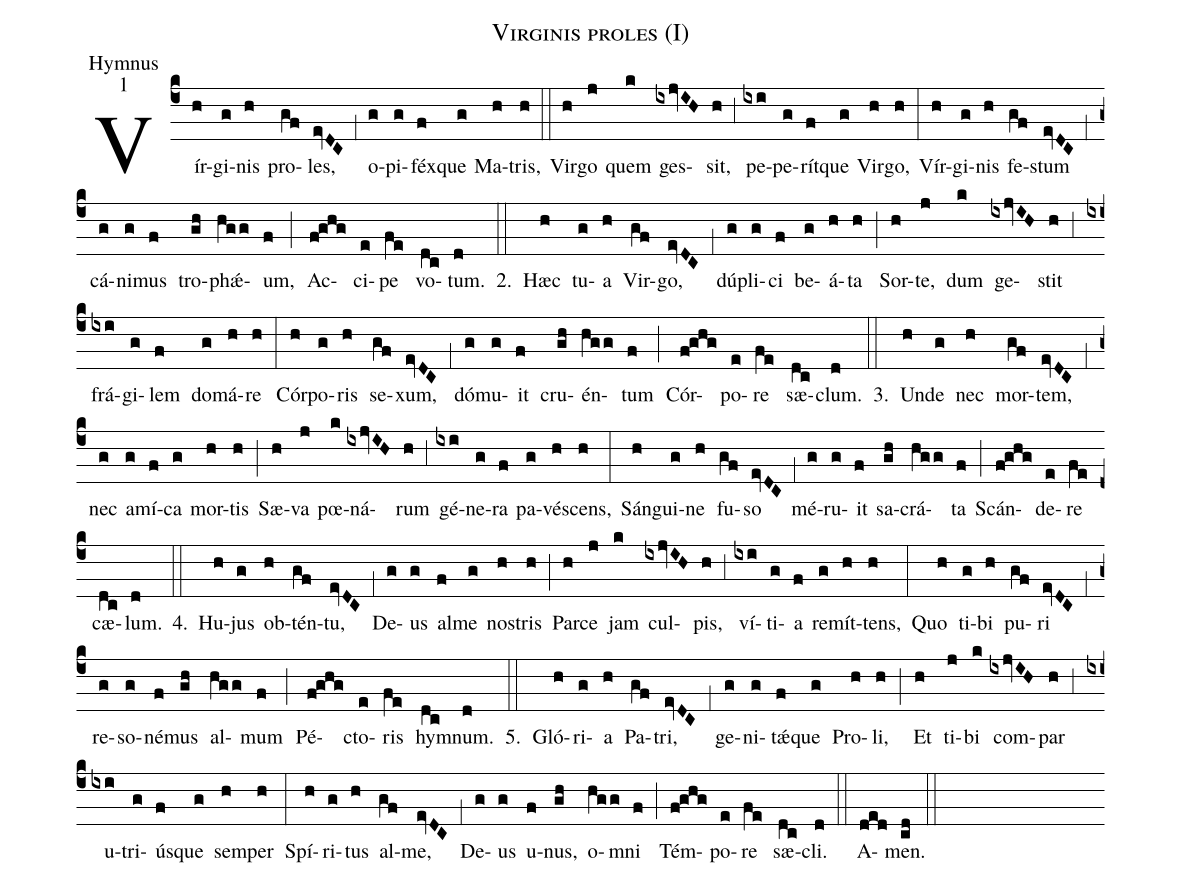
name:Virginis proles (I);
office-part:Hymnus;
mode:1;
%%
(c4) Vír(h)gi(g)nis(h) pro(gf)les,(evDC) (,1) o(g)pi(g)féx(f)que(g) Ma(h)tris,(h) (::)
Vir(h)go(j) quem(k) ges(ixjvIH)sit,(h) (,3) pe(ixi)pe(g)rít(f)que(g) Vir(h)go,(h) (:)
Vír(h)gi(g)nis(h) fe(gf)stum(evDC) (,1) cá(g)ni(g)mus(f) tro(gh)ph<sp>'ae</sp>(hgg)um,(f) (;) Ac(f!ghg)ci(e)pe(fe) vo(dc)tum.(d) 2.(::) Hæc(h) tu(g)a(h) Vir(gf)go,(evDC) (,1) dú(g)pli(g)ci(f) be(g)á(h)ta(h) (;) Sor(h)te,(j) dum(k) ge(ixjvIH)stit(h) (,3) frá(ixi)gi(g)lem(f) do(g)má(h)re(h) (:)
Cór(h)po(g)ris(h) se(gf)xum,(evDC) (,1) dó(g)mu(g)it(f) cru(gh)én(hgg)tum(f) (;) Cór(f!ghg)po(e)re(fe) sæ(dc)clum.(d) 3.(::) Un(h)de(g) nec(h) mor(gf)tem,(evDC) (,1) nec(g) a(g)mí(f)ca(g) mor(h)tis(h) (;) Sæ(h)va(j) pœ(k)ná(ixjvIH)rum(h) (,3) gé(ixi)ne(g)ra(f) pa(g)vé(h)scens,(h) (:)
Sán(h)gui(g)ne(h) fu(gf)so(evDC) (,1) mé(g)ru(g)it(f) sa(gh)crá(hgg)ta(f) (;) Scán(f!ghg)de(e)re(fe) cæ(dc)lum.(d) 4.(::) Hu(h)jus(g) ob(h)tén(gf)tu,(evDC) (,1) De(g)us(g) al(f)me(g) no(h)stris(h) (;) Par(h)ce(j) jam(k) cul(ixjvIH)pis,(h) (,3) ví(ixi)ti(g)a(f) re(g)mít(h)tens,(h) (:)
Quo(h) ti(g)bi(h) pu(gf)ri(evDC) (,1) re(g)so(g)né(f)mus(gh) al(hgg)mum(f) (;) Pé(f!ghg)cto(e)ris(fe) hy(dc)mnum.(d) 5.(::) Gló(h)ri(g)a(h) Pa(gf)tri,(evDC) (,1) ge(g)ni(g)t<sp>'ae</sp>(f)que(g) Pro(h)li,(h) (;) Et(h) ti(j)bi(k) com(ixjvIH)par(h) (,3) u(ixi)tri(g)ú(f)sque(g) sem(h)per(h) (:)
Spí(h)ri(g)tus(h) al(gf)me,(evDC) (,1) De(g)us(g) u(f)nus,(gh) o(hgg)mni(f) (;) Tém(f!ghg)po(e)re(fe) sæ(dc)cli.(d) (::)
A(ded)men.(cd) (::)
